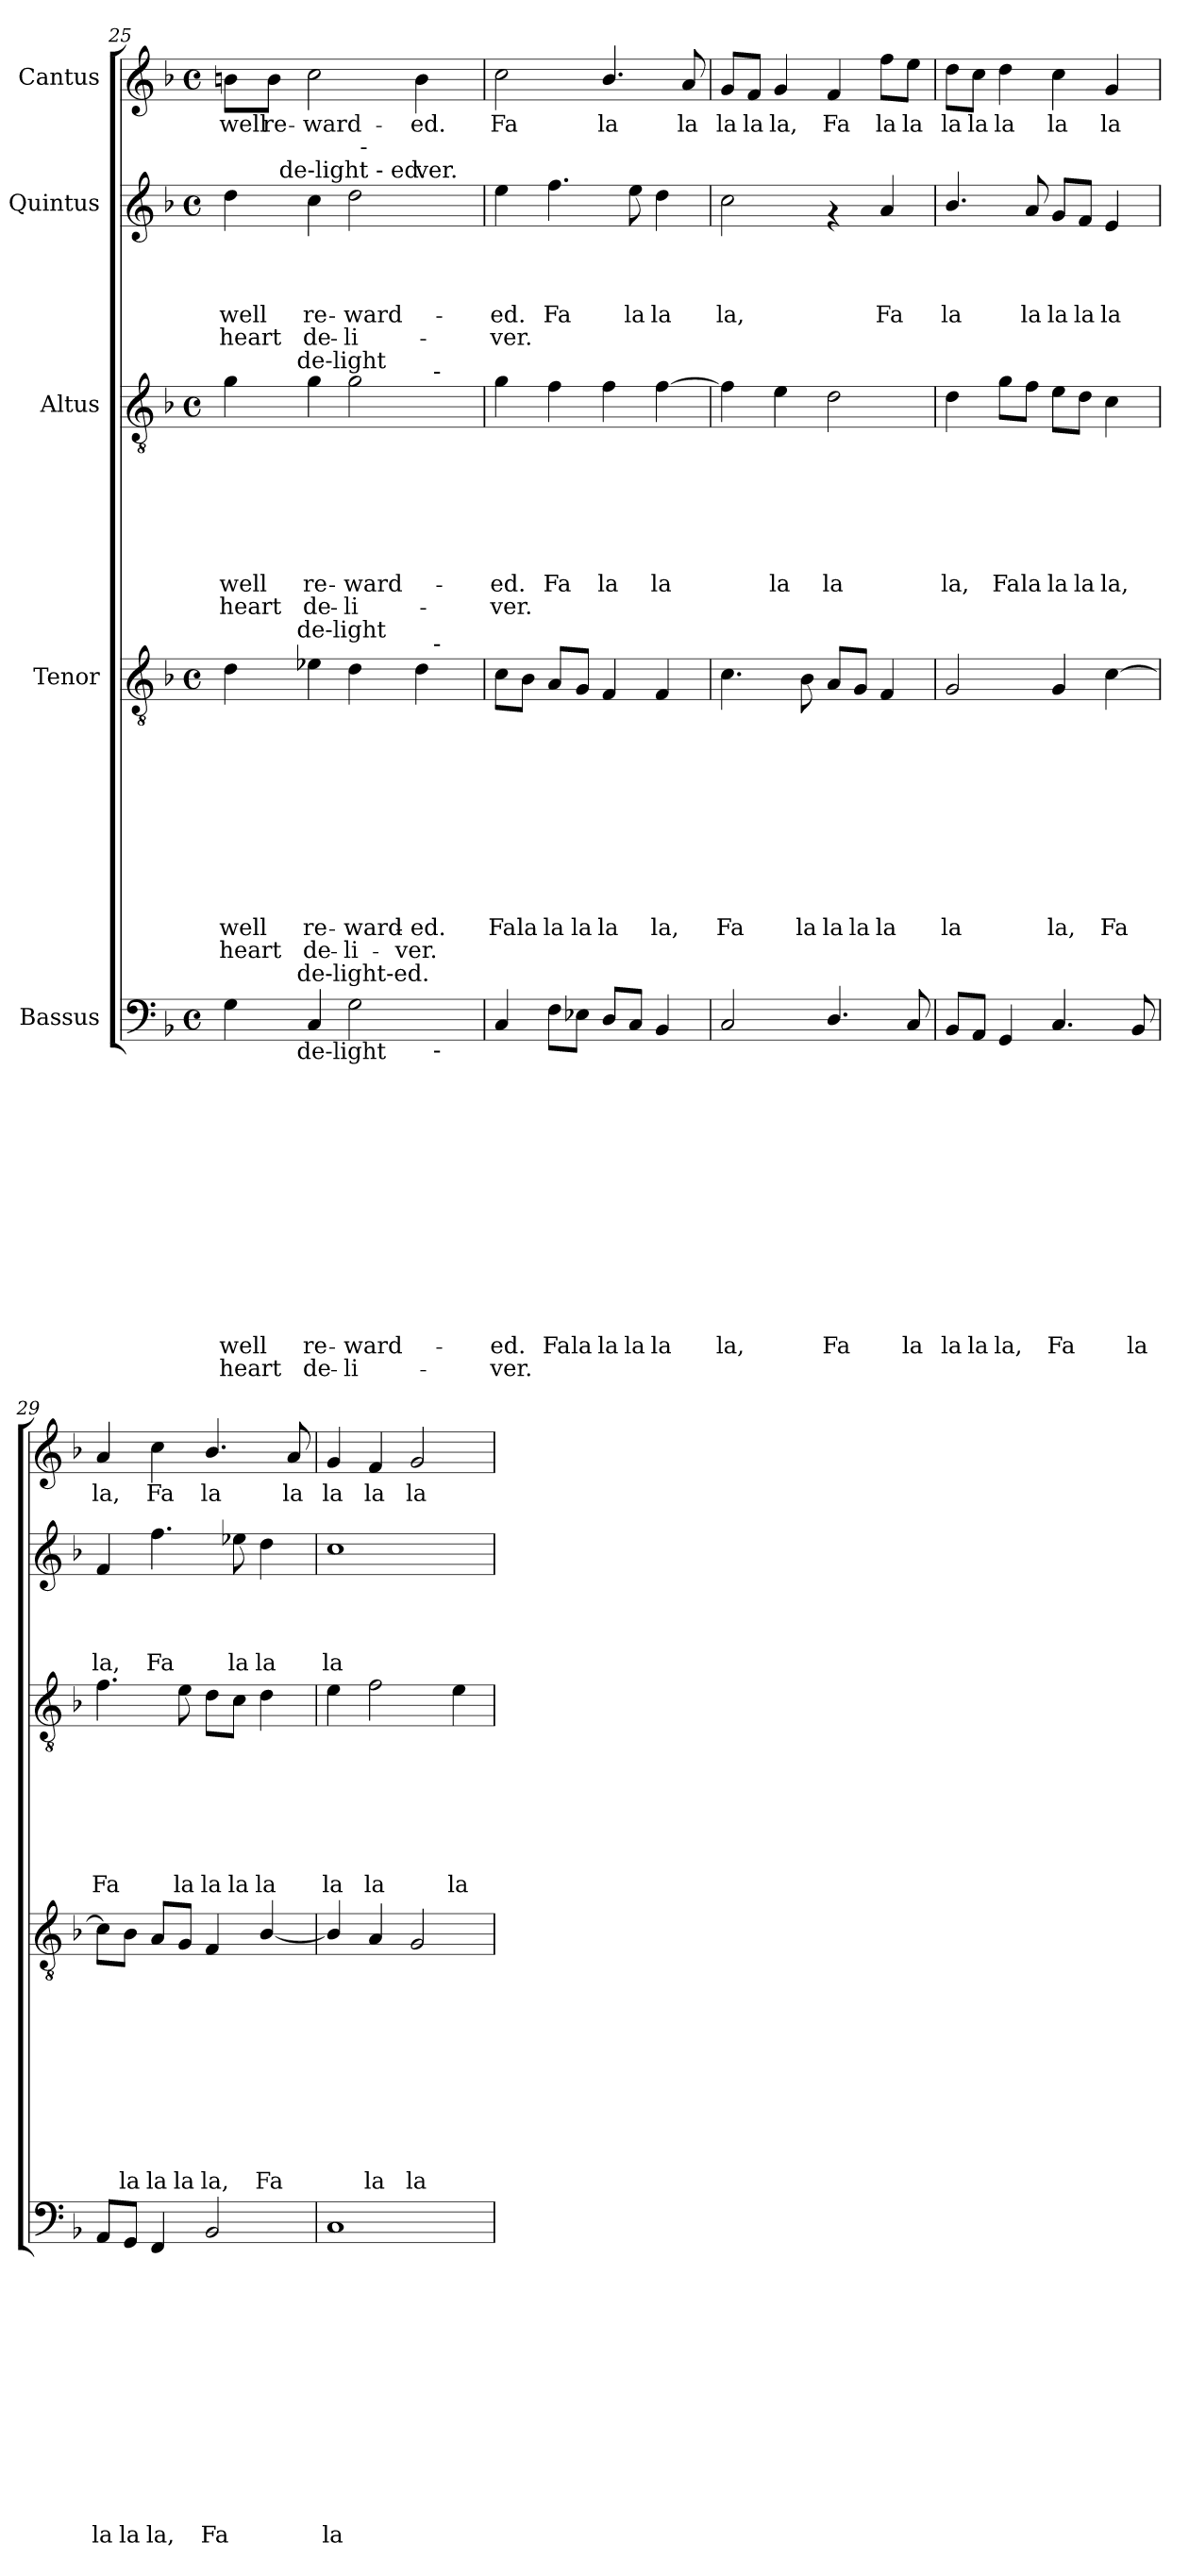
**kern	**text	**text	**text	**text	**text	**text	**text	**text	**text	**text	**text	**text	**text	**text	**kern	**text	**text	**text	**text	**text	**text	**text	**text	**text	**text	**text	**kern	**text	**text	**text	**text	**text	**text	**text	**text	**kern	**text	**text	**text	**text	**text	**kern	**text
*part5	*part5	*part5	*part5	*part5	*part5	*part5	*part5	*part5	*part5	*part5	*part5	*part5	*part5	*part5	*part4	*part4	*part4	*part4	*part4	*part4	*part4	*part4	*part4	*part4	*part4	*part4	*part3	*part3	*part3	*part3	*part3	*part3	*part3	*part3	*part3	*part2	*part2	*part2	*part2	*part2	*part2	*part1	*part1
*staff5	*staff5	*staff5	*staff5	*staff5	*staff5	*staff5	*staff5	*staff5	*staff5	*staff5	*staff5	*staff5	*staff5	*staff5	*staff4	*staff4	*staff4	*staff4	*staff4	*staff4	*staff4	*staff4	*staff4	*staff4	*staff4	*staff4	*staff3	*staff3	*staff3	*staff3	*staff3	*staff3	*staff3	*staff3	*staff3	*staff2	*staff2	*staff2	*staff2	*staff2	*staff2	*staff1	*staff1
*I"Bassus	*	*	*	*	*	*	*	*	*	*	*	*	*	*	*I"Tenor	*	*	*	*	*	*	*	*	*	*	*	*I"Altus	*	*	*	*	*	*	*	*	*I"Quintus	*	*	*	*	*	*I"Cantus	*
!!LO:PB:g=z
*clefF4	*	*	*	*	*	*	*	*	*	*	*	*	*	*	*clefGv2	*	*	*	*	*	*	*	*	*	*	*	*clefGv2	*	*	*	*	*	*	*	*	*clefG2	*	*	*	*	*	*clefG2	*
*k[b-]	*	*	*	*	*	*	*	*	*	*	*	*	*	*	*k[b-]	*	*	*	*	*	*	*	*	*	*	*	*k[b-]	*	*	*	*	*	*	*	*	*k[b-]	*	*	*	*	*	*k[b-]	*
*F:	*	*	*	*	*	*	*	*	*	*	*	*	*	*	*F:	*	*	*	*	*	*	*	*	*	*	*	*F:	*	*	*	*	*	*	*	*	*F:	*	*	*	*	*	*F:	*
*M4/4	*	*	*	*	*	*	*	*	*	*	*	*	*	*	*M4/4	*	*	*	*	*	*	*	*	*	*	*	*M4/4	*	*	*	*	*	*	*	*	*M4/4	*	*	*	*	*	*M4/4	*
*met(c)	*	*	*	*	*	*	*	*	*	*	*	*	*	*	*met(c)	*	*	*	*	*	*	*	*	*	*	*	*met(c)	*	*	*	*	*	*	*	*	*met(c)	*	*	*	*	*	*met(c)	*
=25	=25	=25	=25	=25	=25	=25	=25	=25	=25	=25	=25	=25	=25	=25	=25	=25	=25	=25	=25	=25	=25	=25	=25	=25	=25	=25	=25	=25	=25	=25	=25	=25	=25	=25	=25	=25	=25	=25	=25	=25	=25	=25	=25
!	!	!	!	!	!	!	!	!	!	!	!	!	!	!	!	!	!	!	!	!	!	!	!	!	!	!	!	!	!	!	!	!	!	!	!	!LO:TX:a:t=me	!	!	!	!	!	!	!
!	!	!	!	!	!	!	!	!	!	!	!	!	!	!	!	!	!	!	!	!	!	!	!	!	!	!	!	!	!	!	!	!	!	!	!	!LO:TX:a:t=heart de-li	!	!	!	!	!	!	!
!	!	!	!	!	!	!	!	!	!	!	!	!	!	!	!	!	!	!	!	!	!	!	!	!	!	!	!LO:TX:a:t=me	!	!	!	!	!	!	!	!	!	!	!	!	!	!	!	!
!	!	!	!	!	!	!	!	!	!	!	!	!	!	!	!LO:TX:a:t=me	!	!	!	!	!	!	!	!	!	!	!	!	!	!	!	!	!	!	!	!	!	!	!	!	!	!	!	!
!LO:TX:a:t=me	!	!	!	!	!	!	!	!	!	!	!	!	!	!	!	!	!	!	!	!	!	!	!	!	!	!	!	!	!	!	!	!	!	!	!	!	!	!	!	!	!	!	!
!LO:TX:b:t=me	!	!	!	!	!	!	!	!	!	!	!	!	!	!	!	!	!	!	!	!	!	!	!	!	!	!	!	!	!	!	!	!	!	!	!	!	!	!	!	!	!	!	!
!	!	!	!	!	!	!	!	!	!	!	!	!	!LO:LY:b	!LO:LY:b	!	!	!	!	!	!	!	!	!	!	!LO:LY:b	!LO:LY:b	!	!	!	!	!	!	!	!LO:LY:b	!LO:LY:b	!	!	!	!	!LO:LY:b	!LO:LY:b	!	!LO:LY:b
*^	*	*	*	*	*	*	*	*	*	*	*	*	*	*	*^	*	*	*	*	*	*	*	*	*	*	*	*^	*	*	*	*	*	*	*	*	*^	*	*	*	*	*	*	*
*	*^	*	*	*	*	*	*	*	*	*	*	*	*	*	*	*	*^	*	*	*	*	*	*	*	*	*	*	*	*	*^	*	*	*	*	*	*	*	*	*	*^	*	*	*	*	*	*	*
*	*	*	*	*	*	*	*	*	*	*	*	*	*	*	*	*	*	*	*	*	*	*	*	*	*	*	*	*	*	*	*	*	*	*	*	*	*	*	*	*	*	*	*	*^	*	*	*	*	*	*	*
4G\	8..ryy	2ryy	.	.	.	.	.	.	.	.	.	.	.	.	well	heart	4d\	8..ryy	2ryy	.	.	.	.	.	.	.	.	.	well	heart	4g\	8..ryy	2ryy	.	.	.	.	.	.	well	heart	4dd\	8ryy	2ryy	2.ryy	.	.	.	well	heart	8bn\L	well
!	!	!	!	!	!	!	!	!	!	!	!	!	!	!	!	!	!	!	!	!	!	!	!	!	!	!	!	!	!	!	!	!	!	!	!	!	!	!	!	!	!	!	!	!	!	!	!	!	!	!	!	!LO:LY:b
.	.	.	.	.	.	.	.	.	.	.	.	.	.	.	.	.	.	.	.	.	.	.	.	.	.	.	.	.	.	.	.	.	.	.	.	.	.	.	.	.	.	.	32ryy	.	.	.	.	.	.	.	8b\J	re-
!	!	!	!	!	!	!	!	!	!	!	!	!	!	!	!	!	!	!	!	!	!	!	!	!	!	!	!	!	!	!	!	!	!	!	!	!	!	!	!	!	!	!	!LO:TX:a:t=de-light - ed.	!	!	!	!	!	!	!	!	!
.	.	.	.	.	.	.	.	.	.	.	.	.	.	.	.	.	.	.	.	.	.	.	.	.	.	.	.	.	.	.	.	.	.	.	.	.	.	.	.	.	.	.	2ryy	.	.	.	.	.	.	.	.	.
!	!	!	!	!	!	!	!	!	!	!	!	!	!	!	!	!	!	!	!	!	!	!	!	!	!	!	!	!	!	!	!	!LO:TX:a:t=de-light	!	!	!	!	!	!	!	!	!	!	!	!	!	!	!	!	!	!	!	!
!	!	!	!	!	!	!	!	!	!	!	!	!	!	!	!	!	!	!LO:TX:a:t=de-light	!	!	!	!	!	!	!	!	!	!	!	!	!	!	!	!	!	!	!	!	!	!	!	!	!	!	!	!	!	!	!	!	!	!
!	!LO:TX:a:t=de-light-ed.	!	!	!	!	!	!	!	!	!	!	!	!	!	!	!	!	!	!	!	!	!	!	!	!	!	!	!	!	!	!	!	!	!	!	!	!	!	!	!	!	!	!	!	!	!	!	!	!	!	!	!
!	!LO:TX:b:t=de-light	!	!	!	!	!	!	!	!	!	!	!	!	!	!	!	!	!	!	!	!	!	!	!	!	!	!	!	!	!	!	!	!	!	!	!	!	!	!	!	!	!	!	!	!	!	!	!	!	!	!	!
.	2ryy	.	.	.	.	.	.	.	.	.	.	.	.	.	.	.	.	2ryy	.	.	.	.	.	.	.	.	.	.	.	.	.	2ryy	.	.	.	.	.	.	.	.	.	.	.	.	.	.	.	.	.	.	.	.
!	!	!	!	!	!	!	!	!	!	!	!	!	!	!	!LO:LY:b	!LO:LY:b	!	!	!	!	!	!	!	!	!	!	!	!	!LO:LY:b	!LO:LY:b	!	!	!	!	!	!	!	!	!	!LO:LY:b	!LO:LY:b	!	!	!	!	!	!	!	!LO:LY:b	!LO:LY:b	!	!LO:LY:b
4C/	.	.	.	.	.	.	.	.	.	.	.	.	.	.	re-	de-	4e-X\	.	.	.	.	.	.	.	.	.	.	.	re-	de-	4g\	.	.	.	.	.	.	.	.	re-	de-	4cc\	.	.	.	.	.	.	re-	de-	2cc\	-ward-
!	!	!	!	!	!	!	!	!	!	!	!	!	!	!	!LO:LY:b	!LO:LY:b	!	!	!	!	!	!	!	!	!	!	!	!	!LO:LY:b	!LO:LY:b	!	!	!	!	!	!	!	!	!	!LO:LY:b	!LO:LY:b	!	!	!	!	!	!	!	!LO:LY:b	!LO:LY:b	!	!
2G\	.	4ryy	.	.	.	.	.	.	.	.	.	.	.	.	-ward-	-li-	4d\	.	4ryy	.	.	.	.	.	.	.	.	.	-ward-	-li-	2g\	.	4ryy	.	.	.	.	.	.	-ward-	-li-	2dd\	.	32ryy	.	.	.	.	-ward-	-li-	.	.
!	!	!	!	!	!	!	!	!	!	!	!	!	!	!	!	!	!	!	!	!	!	!	!	!	!	!	!	!	!	!	!	!	!	!	!	!	!	!	!	!	!	!	!	!LO:TX:a:t=-	!	!	!	!	!	!	!	!
.	.	.	.	.	.	.	.	.	.	.	.	.	.	.	.	.	.	.	.	.	.	.	.	.	.	.	.	.	.	.	.	.	.	.	.	.	.	.	.	.	.	.	.	4...ryy	.	.	.	.	.	.	.	.
.	.	.	.	.	.	.	.	.	.	.	.	.	.	.	.	.	.	.	.	.	.	.	.	.	.	.	.	.	.	.	.	.	.	.	.	.	.	.	.	.	.	.	4ryy	.	.	.	.	.	.	.	.	.
.	4ryy	.	.	.	.	.	.	.	.	.	.	.	.	.	.	.	.	4ryy	.	.	.	.	.	.	.	.	.	.	.	.	.	4ryy	.	.	.	.	.	.	.	.	.	.	.	.	.	.	.	.	.	.	.	.
!	!	!	!	!	!	!	!	!	!	!	!	!	!	!	!	!	!	!	!	!	!	!	!	!	!	!	!	!	!	!	!	!	!	!	!	!	!	!	!	!	!	!	!	!	!LO:TX:a:t=ver.	!	!	!	!	!	!	!
!	!	!	!	!	!	!	!	!	!	!	!	!	!	!	!	!	!	!	!	!	!	!	!	!	!	!	!	!	!LO:LY:b	!LO:LY:b	!	!	!	!	!	!	!	!	!	!	!	!	!	!	!	!	!	!	!	!	!	!LO:LY:b
.	.	16ryy	.	.	.	.	.	.	.	.	.	.	.	.	.	.	4d\	.	16ryy	.	.	.	.	.	.	.	.	.	-ed.	-ver.	.	.	16ryy	.	.	.	.	.	.	.	.	.	.	.	4ryy	.	.	.	.	.	4b\	-ed.
!	!	!	!	!	!	!	!	!	!	!	!	!	!	!	!	!	!	!	!	!	!	!	!	!	!	!	!	!	!	!	!	!	!LO:TX:a:t=-	!	!	!	!	!	!	!	!	!	!	!	!	!	!	!	!	!	!	!
!	!	!	!	!	!	!	!	!	!	!	!	!	!	!	!	!	!	!	!LO:TX:a:t=-	!	!	!	!	!	!	!	!	!	!	!	!	!	!	!	!	!	!	!	!	!	!	!	!	!	!	!	!	!	!	!	!	!
!	!	!LO:TX:b:t=-	!	!	!	!	!	!	!	!	!	!	!	!	!	!	!	!	!	!	!	!	!	!	!	!	!	!	!	!	!	!	!	!	!	!	!	!	!	!	!	!	!	!	!	!	!	!	!	!	!	!
.	.	8.ryy	.	.	.	.	.	.	.	.	.	.	.	.	.	.	.	.	8.ryy	.	.	.	.	.	.	.	.	.	.	.	.	.	8.ryy	.	.	.	.	.	.	.	.	.	.	.	.	.	.	.	.	.	.	.
.	.	.	.	.	.	.	.	.	.	.	.	.	.	.	.	.	.	.	.	.	.	.	.	.	.	.	.	.	.	.	.	.	.	.	.	.	.	.	.	.	.	.	16.ryy	.	.	.	.	.	.	.	.	.
.	32ryy	.	.	.	.	.	.	.	.	.	.	.	.	.	.	.	.	32ryy	.	.	.	.	.	.	.	.	.	.	.	.	.	32ryy	.	.	.	.	.	.	.	.	.	.	.	.	.	.	.	.	.	.	.	.
=26	=26	=26	=26	=26	=26	=26	=26	=26	=26	=26	=26	=26	=26	=26	=26	=26	=26	=26	=26	=26	=26	=26	=26	=26	=26	=26	=26	=26	=26	=26	=26	=26	=26	=26	=26	=26	=26	=26	=26	=26	=26	=26	=26	=26	=26	=26	=26	=26	=26	=26	=26	=26
!	!	!	!	!	!	!	!	!	!	!	!	!	!	!	!	!	!	!	!	!	!	!	!	!	!	!	!	!	!	!	!LO:TX:a:t=ed.	!	!	!	!	!	!	!	!	!	!	!	!	!	!	!	!	!	!	!	!	!
!	!	!	!	!	!	!	!	!	!	!	!	!	!	!	!	!	!LO:TX:a:t=ed.	!	!	!	!	!	!	!	!	!	!	!	!	!	!	!	!	!	!	!	!	!	!	!	!	!	!	!	!	!	!	!	!	!	!	!
!LO:TX:b:t=ed.	!	!	!	!	!	!	!	!	!	!	!	!	!	!	!	!	!	!	!	!	!	!	!	!	!	!	!	!	!	!	!	!	!	!	!	!	!	!	!	!	!	!	!	!	!	!	!	!	!	!	!	!
!	!	!	!	!	!	!	!	!	!	!	!	!	!	!	!LO:LY:b	!LO:LY:b	!	!	!	!	!	!	!	!	!	!	!	!	!LO:LY:b	!	!	!	!	!	!	!	!	!	!	!LO:LY:b	!LO:LY:b	!	!	!	!	!	!	!	!LO:LY:b	!LO:LY:b	!	!LO:LY:b
*v	*v	*v	*	*	*	*	*	*	*	*	*	*	*	*	*	*	*	*	*	*	*	*	*	*	*	*	*	*	*	*	*v	*v	*v	*	*	*	*	*	*	*	*	*v	*v	*v	*v	*	*	*	*	*	*	*
*	*	*	*	*	*	*	*	*	*	*	*	*	*	*	*v	*v	*v	*	*	*	*	*	*	*	*	*	*	*	*	*	*	*	*	*	*	*	*	*	*	*	*	*	*	*	*
4C/	.	.	.	.	.	.	.	.	.	.	.	.	-ed.	-ver.	8c\L	.	.	.	.	.	.	.	.	.	Fa	.	4g\	.	.	.	.	.	.	-ed.	-ver.	4ee\	.	.	.	-ed.	-ver.	2cc\	Fa
!	!	!	!	!	!	!	!	!	!	!	!	!	!	!	!	!	!	!	!	!	!	!	!	!	!LO:LY:b	!	!	!	!	!	!	!	!	!	!	!	!	!	!	!	!	!	!
.	.	.	.	.	.	.	.	.	.	.	.	.	.	.	8B-\J	.	.	.	.	.	.	.	.	.	la	.	.	.	.	.	.	.	.	.	.	.	.	.	.	.	.	.	.
!	!	!	!	!	!	!	!	!	!	!	!	!	!LO:LY:b	!	!	!	!	!	!	!	!	!	!	!	!LO:LY:b	!	!	!	!	!	!	!	!	!LO:LY:b	!	!	!	!	!	!LO:LY:b	!	!	!
8F\L	.	.	.	.	.	.	.	.	.	.	.	.	Fa	.	8A/L	.	.	.	.	.	.	.	.	.	la	.	4f\	.	.	.	.	.	.	Fa	.	4.ff\	.	.	.	Fa	.	.	.
!	!	!	!	!	!	!	!	!	!	!	!	!	!LO:LY:b	!	!	!	!	!	!	!	!	!	!	!	!LO:LY:b	!	!	!	!	!	!	!	!	!	!	!	!	!	!	!	!	!	!
8E-X\J	.	.	.	.	.	.	.	.	.	.	.	.	la	.	8G/J	.	.	.	.	.	.	.	.	.	la	.	.	.	.	.	.	.	.	.	.	.	.	.	.	.	.	.	.
!	!	!	!	!	!	!	!	!	!	!	!	!	!LO:LY:b	!	!	!	!	!	!	!	!	!	!	!	!LO:LY:b	!	!	!	!	!	!	!	!	!LO:LY:b	!	!	!	!	!	!	!	!	!LO:LY:b
8D/L	.	.	.	.	.	.	.	.	.	.	.	.	la	.	4F/	.	.	.	.	.	.	.	.	.	la	.	4f\	.	.	.	.	.	.	la	.	.	.	.	.	.	.	4.b-/	la
!	!	!	!	!	!	!	!	!	!	!	!	!	!LO:LY:b	!	!	!	!	!	!	!	!	!	!	!	!	!	!	!	!	!	!	!	!	!	!	!	!	!	!	!LO:LY:b	!	!	!
8C/J	.	.	.	.	.	.	.	.	.	.	.	.	la	.	.	.	.	.	.	.	.	.	.	.	.	.	.	.	.	.	.	.	.	.	.	8ee\	.	.	.	la	.	.	.
!	!	!	!	!	!	!	!	!	!	!	!	!	!LO:LY:b	!	!	!	!	!	!	!	!	!	!	!	!LO:LY:b	!	!	!	!	!	!	!	!	!LO:LY:b	!	!	!	!	!	!LO:LY:b	!	!	!
4BB-/	.	.	.	.	.	.	.	.	.	.	.	.	la	.	4F/	.	.	.	.	.	.	.	.	.	la,	.	[>4f\	.	.	.	.	.	.	la	.	4dd\	.	.	.	la	.	.	.
!	!	!	!	!	!	!	!	!	!	!	!	!	!	!	!	!	!	!	!	!	!	!	!	!	!	!	!	!	!	!	!	!	!	!	!	!	!	!	!	!	!	!	!LO:LY:b
.	.	.	.	.	.	.	.	.	.	.	.	.	.	.	.	.	.	.	.	.	.	.	.	.	.	.	.	.	.	.	.	.	.	.	.	.	.	.	.	.	.	8a/	la
=27	=27	=27	=27	=27	=27	=27	=27	=27	=27	=27	=27	=27	=27	=27	=27	=27	=27	=27	=27	=27	=27	=27	=27	=27	=27	=27	=27	=27	=27	=27	=27	=27	=27	=27	=27	=27	=27	=27	=27	=27	=27	=27	=27
!	!	!	!	!	!	!	!	!	!	!	!	!	!LO:LY:b	!	!	!	!	!	!	!	!	!	!	!	!LO:LY:b	!	!	!	!	!	!	!	!	!	!	!	!	!	!	!LO:LY:b	!	!	!LO:LY:b
2C/	.	.	.	.	.	.	.	.	.	.	.	.	la,	.	4.c\	.	.	.	.	.	.	.	.	.	Fa	.	4f\]	.	.	.	.	.	.	.	.	2cc\	.	.	.	la,	.	8g/L	la
!	!	!	!	!	!	!	!	!	!	!	!	!	!	!	!	!	!	!	!	!	!	!	!	!	!	!	!	!	!	!	!	!	!	!	!	!	!	!	!	!	!	!	!LO:LY:b
.	.	.	.	.	.	.	.	.	.	.	.	.	.	.	.	.	.	.	.	.	.	.	.	.	.	.	.	.	.	.	.	.	.	.	.	.	.	.	.	.	.	8f/J	la
!	!	!	!	!	!	!	!	!	!	!	!	!	!	!	!	!	!	!	!	!	!	!	!	!	!	!	!	!	!	!	!	!	!	!LO:LY:b	!	!	!	!	!	!	!	!	!LO:LY:b
.	.	.	.	.	.	.	.	.	.	.	.	.	.	.	.	.	.	.	.	.	.	.	.	.	.	.	4e\	.	.	.	.	.	.	la	.	.	.	.	.	.	.	4g/	la,
!	!	!	!	!	!	!	!	!	!	!	!	!	!	!	!	!	!	!	!	!	!	!	!	!	!LO:LY:b	!	!	!	!	!	!	!	!	!	!	!	!	!	!	!	!	!	!
.	.	.	.	.	.	.	.	.	.	.	.	.	.	.	8B-\	.	.	.	.	.	.	.	.	.	la	.	.	.	.	.	.	.	.	.	.	.	.	.	.	.	.	.	.
!	!	!	!	!	!	!	!	!	!	!	!	!	!LO:LY:b	!	!	!	!	!	!	!	!	!	!	!	!LO:LY:b	!	!	!	!	!	!	!	!	!LO:LY:b	!	!	!	!	!	!	!	!	!LO:LY:b
4.D/	.	.	.	.	.	.	.	.	.	.	.	.	Fa	.	8A/L	.	.	.	.	.	.	.	.	.	la	.	2d\	.	.	.	.	.	.	la	.	4rf	.	.	.	.	.	4f/	Fa
!	!	!	!	!	!	!	!	!	!	!	!	!	!	!	!	!	!	!	!	!	!	!	!	!	!LO:LY:b	!	!	!	!	!	!	!	!	!	!	!	!	!	!	!	!	!	!
.	.	.	.	.	.	.	.	.	.	.	.	.	.	.	8G/J	.	.	.	.	.	.	.	.	.	la	.	.	.	.	.	.	.	.	.	.	.	.	.	.	.	.	.	.
!	!	!	!	!	!	!	!	!	!	!	!	!	!	!	!	!	!	!	!	!	!	!	!	!	!LO:LY:b	!	!	!	!	!	!	!	!	!	!	!	!	!	!	!LO:LY:b	!	!	!LO:LY:b
.	.	.	.	.	.	.	.	.	.	.	.	.	.	.	4F/	.	.	.	.	.	.	.	.	.	la	.	.	.	.	.	.	.	.	.	.	4a/	.	.	.	Fa	.	8ff\L	la
!	!	!	!	!	!	!	!	!	!	!	!	!	!LO:LY:b	!	!	!	!	!	!	!	!	!	!	!	!	!	!	!	!	!	!	!	!	!	!	!	!	!	!	!	!	!	!LO:LY:b
8C/	.	.	.	.	.	.	.	.	.	.	.	.	la	.	.	.	.	.	.	.	.	.	.	.	.	.	.	.	.	.	.	.	.	.	.	.	.	.	.	.	.	8ee\J	la
=28	=28	=28	=28	=28	=28	=28	=28	=28	=28	=28	=28	=28	=28	=28	=28	=28	=28	=28	=28	=28	=28	=28	=28	=28	=28	=28	=28	=28	=28	=28	=28	=28	=28	=28	=28	=28	=28	=28	=28	=28	=28	=28	=28
!	!	!	!	!	!	!	!	!	!	!	!	!	!LO:LY:b	!	!	!	!	!	!	!	!	!	!	!	!LO:LY:b	!	!	!	!	!	!	!	!	!LO:LY:b	!	!	!	!	!	!LO:LY:b	!	!	!LO:LY:b
8BB-/L	.	.	.	.	.	.	.	.	.	.	.	.	la	.	2G/	.	.	.	.	.	.	.	.	.	la	.	4d\	.	.	.	.	.	.	la,	.	4.b-/	.	.	.	la	.	8dd\L	la
!	!	!	!	!	!	!	!	!	!	!	!	!	!LO:LY:b	!	!	!	!	!	!	!	!	!	!	!	!	!	!	!	!	!	!	!	!	!	!	!	!	!	!	!	!	!	!LO:LY:b
8AA/J	.	.	.	.	.	.	.	.	.	.	.	.	la	.	.	.	.	.	.	.	.	.	.	.	.	.	.	.	.	.	.	.	.	.	.	.	.	.	.	.	.	8cc\J	la
!	!	!	!	!	!	!	!	!	!	!	!	!	!LO:LY:b	!	!	!	!	!	!	!	!	!	!	!	!	!	!	!	!	!	!	!	!	!LO:LY:b	!	!	!	!	!	!	!	!	!LO:LY:b
4GG/	.	.	.	.	.	.	.	.	.	.	.	.	la,	.	.	.	.	.	.	.	.	.	.	.	.	.	8g\L	.	.	.	.	.	.	Fa	.	.	.	.	.	.	.	4dd\	la
!	!	!	!	!	!	!	!	!	!	!	!	!	!	!	!	!	!	!	!	!	!	!	!	!	!	!	!	!	!	!	!	!	!	!LO:LY:b	!	!	!	!	!	!LO:LY:b	!	!	!
.	.	.	.	.	.	.	.	.	.	.	.	.	.	.	.	.	.	.	.	.	.	.	.	.	.	.	8f\J	.	.	.	.	.	.	la	.	8a/	.	.	.	la	.	.	.
!	!	!	!	!	!	!	!	!	!	!	!	!	!LO:LY:b	!	!	!	!	!	!	!	!	!	!	!	!LO:LY:b	!	!	!	!	!	!	!	!	!LO:LY:b	!	!	!	!	!	!LO:LY:b	!	!	!LO:LY:b
4.C/	.	.	.	.	.	.	.	.	.	.	.	.	Fa	.	4G/	.	.	.	.	.	.	.	.	.	la,	.	8e\L	.	.	.	.	.	.	la	.	8g/L	.	.	.	la	.	4cc\	la
!	!	!	!	!	!	!	!	!	!	!	!	!	!	!	!	!	!	!	!	!	!	!	!	!	!	!	!	!	!	!	!	!	!	!LO:LY:b	!	!	!	!	!	!LO:LY:b	!	!	!
.	.	.	.	.	.	.	.	.	.	.	.	.	.	.	.	.	.	.	.	.	.	.	.	.	.	.	8d\J	.	.	.	.	.	.	la	.	8f/J	.	.	.	la	.	.	.
!	!	!	!	!	!	!	!	!	!	!	!	!	!	!	!	!	!	!	!	!	!	!	!	!	!LO:LY:b	!	!	!	!	!	!	!	!	!LO:LY:b	!	!	!	!	!	!LO:LY:b	!	!	!LO:LY:b
.	.	.	.	.	.	.	.	.	.	.	.	.	.	.	[<4c\	.	.	.	.	.	.	.	.	.	Fa	.	4c\	.	.	.	.	.	.	la,	.	4e/	.	.	.	la	.	4g/	la
!	!	!	!	!	!	!	!	!	!	!	!	!	!LO:LY:b	!	!	!	!	!	!	!	!	!	!	!	!	!	!	!	!	!	!	!	!	!	!	!	!	!	!	!	!	!	!
8BB-/	.	.	.	.	.	.	.	.	.	.	.	.	la	.	.	.	.	.	.	.	.	.	.	.	.	.	.	.	.	.	.	.	.	.	.	.	.	.	.	.	.	.	.
!!LO:LB:g=z
=29	=29	=29	=29	=29	=29	=29	=29	=29	=29	=29	=29	=29	=29	=29	=29	=29	=29	=29	=29	=29	=29	=29	=29	=29	=29	=29	=29	=29	=29	=29	=29	=29	=29	=29	=29	=29	=29	=29	=29	=29	=29	=29	=29
!	!	!	!	!	!	!	!	!	!	!	!	!	!LO:LY:b	!	!	!	!	!	!	!	!	!	!	!	!	!	!	!	!	!	!	!	!	!LO:LY:b	!	!	!	!	!	!LO:LY:b	!	!	!LO:LY:b
8AA/L	.	.	.	.	.	.	.	.	.	.	.	.	la	.	8c\L]	.	.	.	.	.	.	.	.	.	.	.	4.f\	.	.	.	.	.	.	Fa	.	4f/	.	.	.	la,	.	4a/	la,
!	!	!	!	!	!	!	!	!	!	!	!	!	!LO:LY:b	!	!	!	!	!	!	!	!	!	!	!	!LO:LY:b	!	!	!	!	!	!	!	!	!	!	!	!	!	!	!	!	!	!
8GG/J	.	.	.	.	.	.	.	.	.	.	.	.	la	.	8B-\J	.	.	.	.	.	.	.	.	.	la	.	.	.	.	.	.	.	.	.	.	.	.	.	.	.	.	.	.
!	!	!	!	!	!	!	!	!	!	!	!	!	!LO:LY:b	!	!	!	!	!	!	!	!	!	!	!	!LO:LY:b	!	!	!	!	!	!	!	!	!	!	!	!	!	!	!LO:LY:b	!	!	!LO:LY:b
4FF/	.	.	.	.	.	.	.	.	.	.	.	.	la,	.	8A/L	.	.	.	.	.	.	.	.	.	la	.	.	.	.	.	.	.	.	.	.	4.ff\	.	.	.	Fa	.	4cc\	Fa
!	!	!	!	!	!	!	!	!	!	!	!	!	!	!	!	!	!	!	!	!	!	!	!	!	!LO:LY:b	!	!	!	!	!	!	!	!	!LO:LY:b	!	!	!	!	!	!	!	!	!
.	.	.	.	.	.	.	.	.	.	.	.	.	.	.	8G/J	.	.	.	.	.	.	.	.	.	la	.	8e\	.	.	.	.	.	.	la	.	.	.	.	.	.	.	.	.
!	!	!	!	!	!	!	!	!	!	!	!	!	!LO:LY:b	!	!	!	!	!	!	!	!	!	!	!	!LO:LY:b	!	!	!	!	!	!	!	!	!LO:LY:b	!	!	!	!	!	!	!	!	!LO:LY:b
2BB-/	.	.	.	.	.	.	.	.	.	.	.	.	Fa	.	4F/	.	.	.	.	.	.	.	.	.	la,	.	8d\L	.	.	.	.	.	.	la	.	.	.	.	.	.	.	4.b-/	la
!	!	!	!	!	!	!	!	!	!	!	!	!	!	!	!	!	!	!	!	!	!	!	!	!	!	!	!	!	!	!	!	!	!	!LO:LY:b	!	!	!	!	!	!LO:LY:b	!	!	!
.	.	.	.	.	.	.	.	.	.	.	.	.	.	.	.	.	.	.	.	.	.	.	.	.	.	.	8c\J	.	.	.	.	.	.	la	.	8ee-X\	.	.	.	la	.	.	.
!	!	!	!	!	!	!	!	!	!	!	!	!	!	!	!	!	!	!	!	!	!	!	!	!	!LO:LY:b	!	!	!	!	!	!	!	!	!LO:LY:b	!	!	!	!	!	!LO:LY:b	!	!	!
.	.	.	.	.	.	.	.	.	.	.	.	.	.	.	[<4B-/	.	.	.	.	.	.	.	.	.	Fa	.	4d\	.	.	.	.	.	.	la	.	4dd\	.	.	.	la	.	.	.
!	!	!	!	!	!	!	!	!	!	!	!	!	!	!	!	!	!	!	!	!	!	!	!	!	!	!	!	!	!	!	!	!	!	!	!	!	!	!	!	!	!	!	!LO:LY:b
.	.	.	.	.	.	.	.	.	.	.	.	.	.	.	.	.	.	.	.	.	.	.	.	.	.	.	.	.	.	.	.	.	.	.	.	.	.	.	.	.	.	8a/	la
=30	=30	=30	=30	=30	=30	=30	=30	=30	=30	=30	=30	=30	=30	=30	=30	=30	=30	=30	=30	=30	=30	=30	=30	=30	=30	=30	=30	=30	=30	=30	=30	=30	=30	=30	=30	=30	=30	=30	=30	=30	=30	=30	=30
!	!	!	!	!	!	!	!	!	!	!	!	!	!LO:LY:b	!	!	!	!	!	!	!	!	!	!	!	!	!	!	!	!	!	!	!	!	!LO:LY:b	!	!	!	!	!	!LO:LY:b	!	!	!LO:LY:b
1C	.	.	.	.	.	.	.	.	.	.	.	.	la	.	4B-/]	.	.	.	.	.	.	.	.	.	.	.	4e\	.	.	.	.	.	.	la	.	1cc	.	.	.	la	.	4g/	la
!	!	!	!	!	!	!	!	!	!	!	!	!	!	!	!	!	!	!	!	!	!	!	!	!	!LO:LY:b	!	!	!	!	!	!	!	!	!LO:LY:b	!	!	!	!	!	!	!	!	!LO:LY:b
.	.	.	.	.	.	.	.	.	.	.	.	.	.	.	4A/	.	.	.	.	.	.	.	.	.	la	.	2f\	.	.	.	.	.	.	la	.	.	.	.	.	.	.	4f/	la
!	!	!	!	!	!	!	!	!	!	!	!	!	!	!	!	!	!	!	!	!	!	!	!	!	!LO:LY:b	!	!	!	!	!	!	!	!	!	!	!	!	!	!	!	!	!	!LO:LY:b
.	.	.	.	.	.	.	.	.	.	.	.	.	.	.	2G/	.	.	.	.	.	.	.	.	.	la	.	.	.	.	.	.	.	.	.	.	.	.	.	.	.	.	2g/	la
!	!	!	!	!	!	!	!	!	!	!	!	!	!	!	!	!	!	!	!	!	!	!	!	!	!	!	!	!	!	!	!	!	!	!LO:LY:b	!	!	!	!	!	!	!	!	!
.	.	.	.	.	.	.	.	.	.	.	.	.	.	.	.	.	.	.	.	.	.	.	.	.	.	.	4e\	.	.	.	.	.	.	la	.	.	.	.	.	.	.	.	.
=	=	=	=	=	=	=	=	=	=	=	=	=	=	=	=	=	=	=	=	=	=	=	=	=	=	=	=	=	=	=	=	=	=	=	=	=	=	=	=	=	=	=	=
*-	*-	*-	*-	*-	*-	*-	*-	*-	*-	*-	*-	*-	*-	*-	*-	*-	*-	*-	*-	*-	*-	*-	*-	*-	*-	*-	*-	*-	*-	*-	*-	*-	*-	*-	*-	*-	*-	*-	*-	*-	*-	*-	*-
